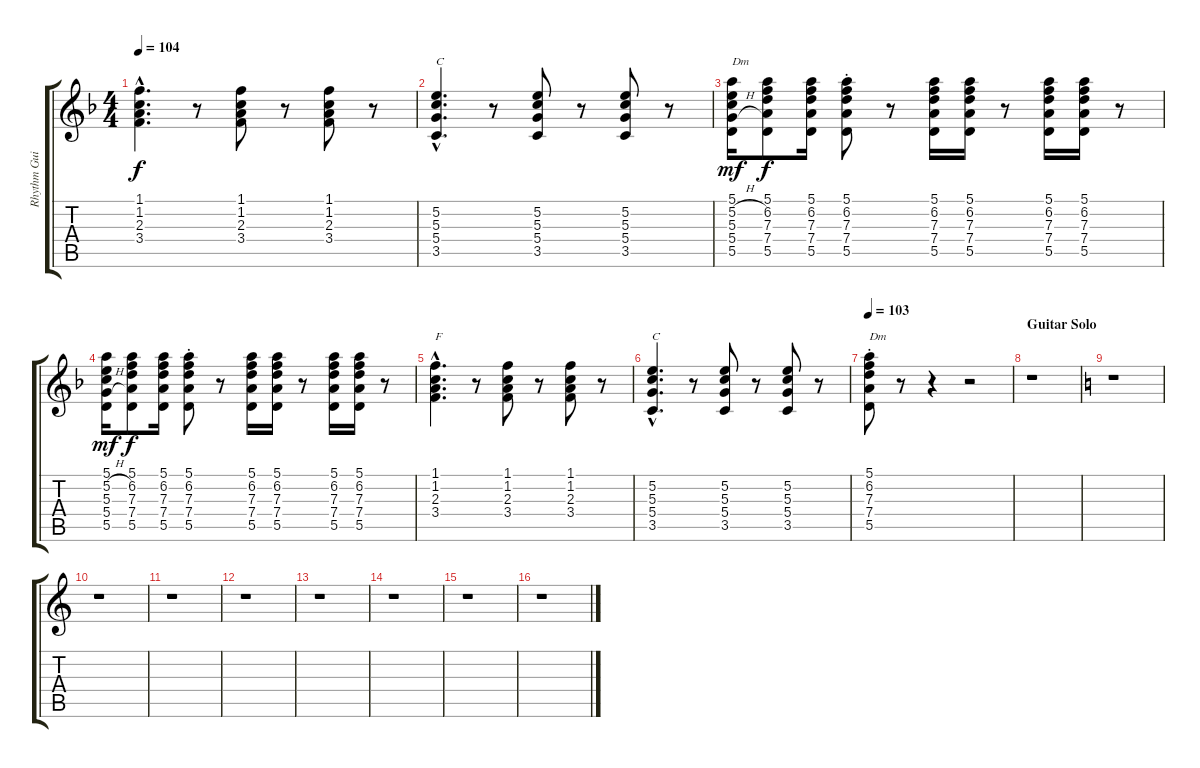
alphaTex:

\track ("Rhythm Guitar 2 ( David Gilmour )" "Rhythm Gui") {instrument electricguitarjazz}
\staff {score tabs}
\tuning (E4 B3 G3 D3 A2 E2) {hide}
\ts (4 4)
\tempo 104
\clef g2
\ks dminor
(1.1{hac} 1.2{hac} 2.3{hac} 3.4{hac}).4{d dy f} r.8 (1.1 1.2 2.3 3.4).8 r.8 (1.1 1.2 2.3 3.4).8 r.8 |
(5.2{hac} 5.3{hac} 5.4{hac} 3.5{hac}).4{d txt "C"} r.8 (5.2 5.3 5.4 3.5).8 r.8 (5.2 5.3 5.4 3.5).8 r.8 |
(5.1 5.2{h} 5.3{h} 5.4{h} 5.5).16{txt "Dm" dy mf} (5.1 6.2 7.3 7.4 5.5).8{dy f} (5.1 6.2 7.3 7.4 5.5).16 (5.1{st} 6.2{st} 7.3{st} 7.4{st} 5.5{st}).8 r.8 (5.1 6.2 7.3 7.4 5.5).16 (5.1 6.2 7.3 7.4 5.5).16 r.8 (5.1 6.2 7.3 7.4 5.5).16 (5.1 6.2 7.3 7.4 5.5).16 r.8 |
(5.1 5.2{h} 5.3{h} 5.4{h} 5.5).16{dy mf} (5.1 6.2 7.3 7.4 5.5).8{dy f} (5.1 6.2 7.3 7.4 5.5).16 (5.1{st} 6.2{st} 7.3{st} 7.4{st} 5.5{st}).8 r.8 (5.1 6.2 7.3 7.4 5.5).16 (5.1 6.2 7.3 7.4 5.5).16 r.8 (5.1 6.2 7.3 7.4 5.5).16 (5.1 6.2 7.3 7.4 5.5).16 r.8 |
(1.1{hac} 1.2{hac} 2.3{hac} 3.4{hac}).4{d txt "F"} r.8 (1.1 1.2 2.3 3.4).8 r.8 (1.1 1.2 2.3 3.4).8 r.8 |
(5.2{hac} 5.3{hac} 5.4{hac} 3.5{hac}).4{d txt "C"} r.8 (5.2 5.3 5.4 3.5).8 r.8 (5.2 5.3 5.4 3.5).8 r.8 |
\tempo 103
(5.1{st} 6.2{st} 7.3{st} 7.4{st} 5.5{st}).8{txt "Dm"} r.8 r.4 r.2 |
\section ("" "Guitar Solo")
r.1 |
\ks c
r.1 |
r.1 |
r.1 |
r.1 |
r.1 |
r.1 |
r.1 |
r.1
